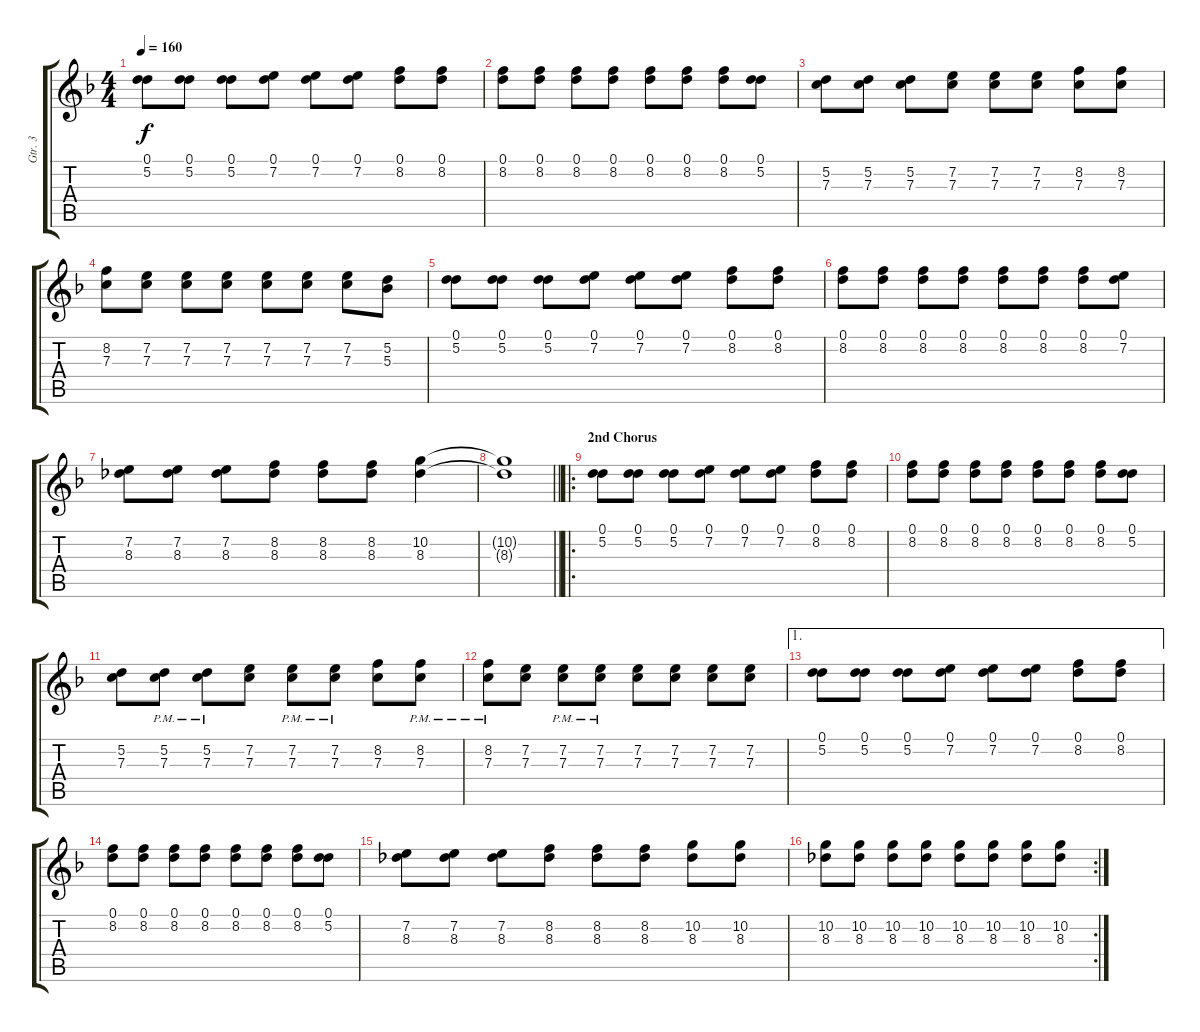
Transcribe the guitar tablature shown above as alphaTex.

\track ("Gtr. 3" "Gtr. 3") {instrument distortionguitar}
\staff {score tabs}
\tuning (D4 A3 F3 C3 G2 C2) {hide}
\ts (4 4)
\tempo 160
\clef g2
\ks f
(0.1 5.2).8{dy f} (0.1 5.2).8 (0.1 5.2).8 (0.1 7.2).8 (0.1 7.2).8 (0.1 7.2).8 (0.1 8.2).8 (0.1 8.2).8 |
(0.1 8.2).8 (0.1 8.2).8 (0.1 8.2).8 (0.1 8.2).8 (0.1 8.2).8 (0.1 8.2).8 (0.1 8.2).8 (0.1 5.2).8 |
(5.2 7.3).8 (5.2 7.3).8 (5.2 7.3).8 (7.2 7.3).8 (7.2 7.3).8 (7.2 7.3).8 (8.2 7.3).8 (8.2 7.3).8 |
(8.2 7.3).8 (7.2 7.3).8 (7.2 7.3).8 (7.2 7.3).8 (7.2 7.3).8 (7.2 7.3).8 (7.2 7.3).8 (5.2 5.3).8 |
(0.1 5.2).8 (0.1 5.2).8 (0.1 5.2).8 (0.1 7.2).8 (0.1 7.2).8 (0.1 7.2).8 (0.1 8.2).8 (0.1 8.2).8 |
(0.1 8.2).8 (0.1 8.2).8 (0.1 8.2).8 (0.1 8.2).8 (0.1 8.2).8 (0.1 8.2).8 (0.1 8.2).8 (0.1 7.2).8 |
(7.2 8.3).8 (7.2 8.3).8 (7.2 8.3).8 (8.2 8.3).8 (8.2 8.3).8 (8.2 8.3).8 (10.2 8.3).4 |
\barLineRight lightlight
(10.2{t} 8.3{t}).1 |
\ro
\section ("" "2nd Chorus")
(0.1 5.2).8 (0.1 5.2).8 (0.1 5.2).8 (0.1 7.2).8 (0.1 7.2).8 (0.1 7.2).8 (0.1 8.2).8 (0.1 8.2).8 |
(0.1 8.2).8 (0.1 8.2).8 (0.1 8.2).8 (0.1 8.2).8 (0.1 8.2).8 (0.1 8.2).8 (0.1 8.2).8 (0.1 5.2).8 |
(5.2 7.3).8 (5.2{pm} 7.3{pm}).8 (5.2{pm} 7.3{pm}).8 (7.2 7.3).8 (7.2{pm} 7.3{pm}).8 (7.2{pm} 7.3{pm}).8 (8.2 7.3).8 (8.2{pm} 7.3{pm}).8 |
(8.2{pm} 7.3{pm}).8 (7.2 7.3).8 (7.2{pm} 7.3{pm}).8 (7.2{pm} 7.3{pm}).8 (7.2 7.3).8 (7.2 7.3).8 (7.2 7.3).8 (7.2 7.3).8 |
\ae 1
(0.1 5.2).8 (0.1 5.2).8 (0.1 5.2).8 (0.1 7.2).8 (0.1 7.2).8 (0.1 7.2).8 (0.1 8.2).8 (0.1 8.2).8 |
(0.1 8.2).8 (0.1 8.2).8 (0.1 8.2).8 (0.1 8.2).8 (0.1 8.2).8 (0.1 8.2).8 (0.1 8.2).8 (0.1 5.2).8 |
(7.2 8.3).8 (7.2 8.3).8 (7.2 8.3).8 (8.2 8.3).8 (8.2 8.3).8 (8.2 8.3).8 (10.2 8.3).8 (10.2 8.3).8 |
\rc 2
(10.2 8.3).8 (10.2 8.3).8 (10.2 8.3).8 (10.2 8.3).8 (10.2 8.3).8 (10.2 8.3).8 (10.2 8.3).8 (10.2 8.3).8
